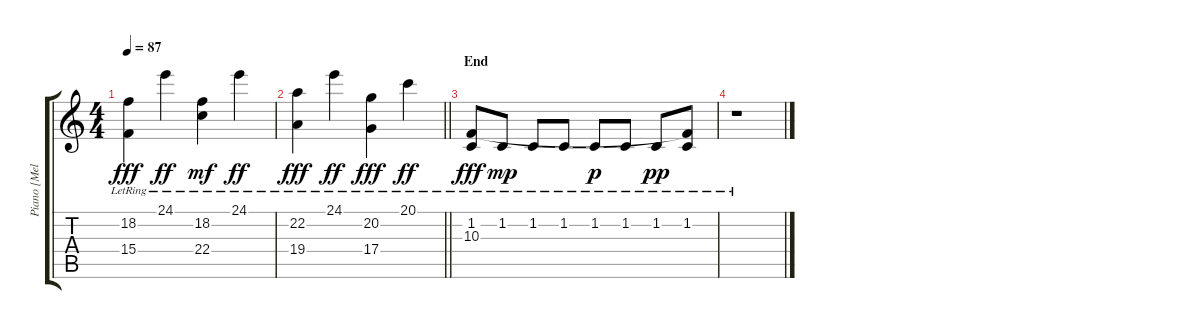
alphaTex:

\track ("Piano [Melody]" "Piano [Mel") {instrument acousticgrandpiano}
\staff {score tabs}
\tuning (E4 B3 G3 D3 A2 E2) {hide}
\ts (4 4)
\tempo 87
\clef g2
\ks c
(18.2{lr} 15.4{lr}).4{dy fff} 24.1{lr}.4{dy ff} (18.2{lr} 22.4{lr}).4{dy mf} 24.1{lr}.4{dy ff} |
\barLineRight lightlight
(22.2{lr} 19.4{lr}).4{dy fff} 24.1{lr}.4{dy ff} (20.2{lr} 17.4{lr}).4{dy fff} 20.1{lr}.4{dy ff} |
\section ("" "End")
(1.2{lr} 10.3).8{dy fff} 1.2{lr}.8{dy mp} 1.2{lr}.8 1.2{lr}.8 1.2{lr}.8{dy p} 1.2{lr}.8 1.2{lr}.8{dy pp} (1.2{lr} 10.3{t}).8 |
r.1
